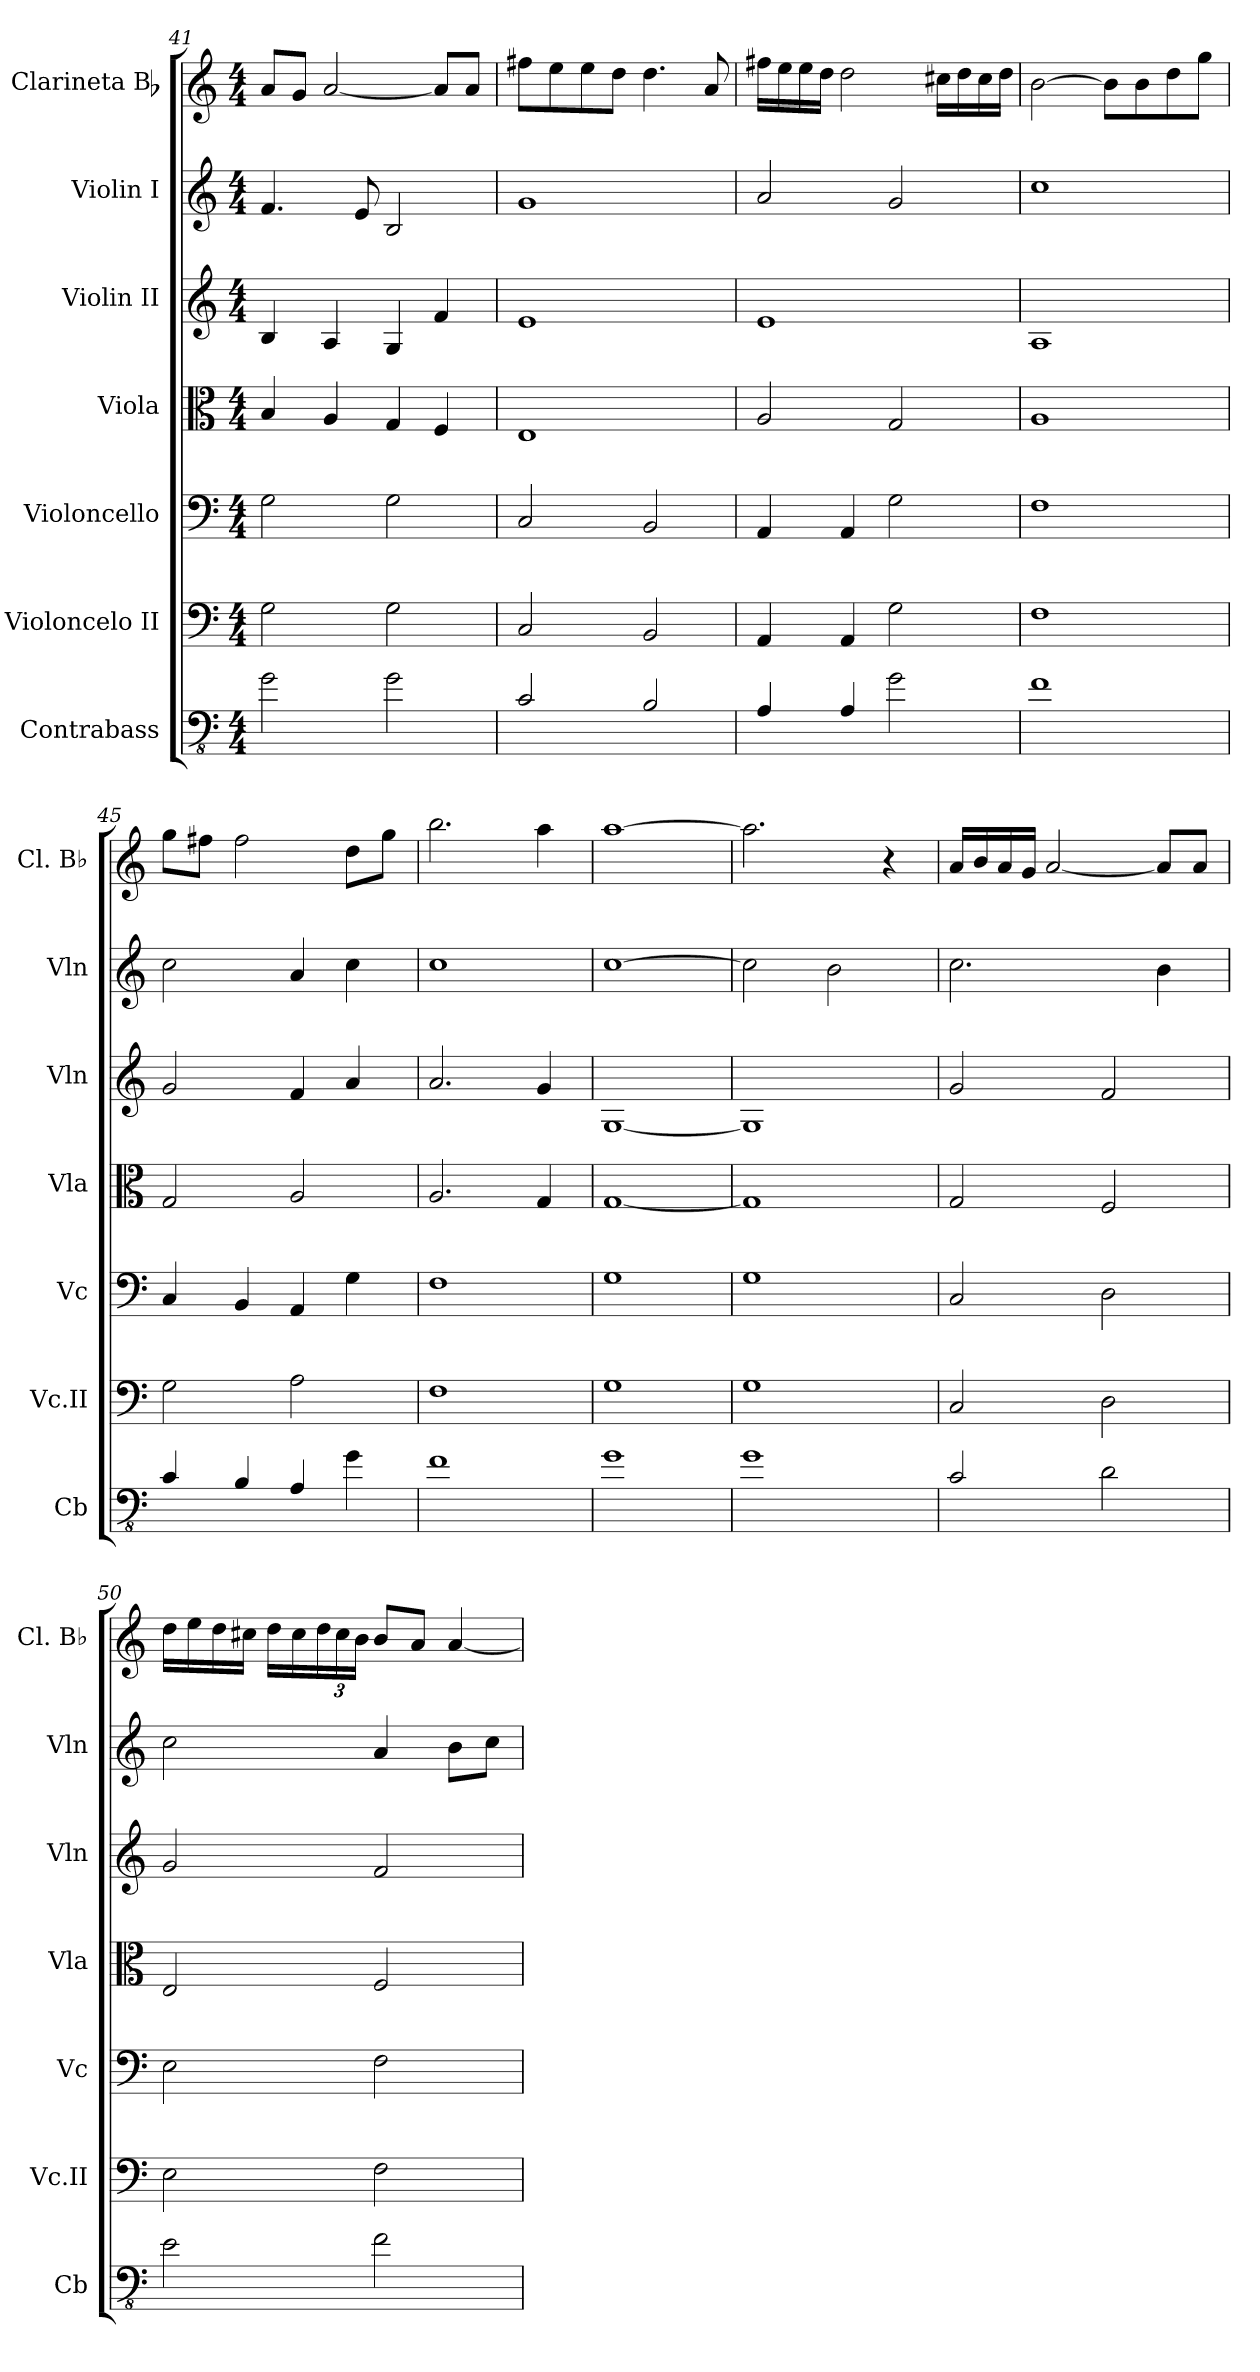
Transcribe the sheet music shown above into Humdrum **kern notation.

**kern	**kern	**kern	**kern	**kern	**kern	**kern
*part7	*part6	*part5	*part4	*part3	*part2	*part1
*staff7	*staff6	*staff5	*staff4	*staff3	*staff2	*staff1
*I"Contrabass	*I"Violoncelo II	*I"Violoncello	*I"Viola	*I"Violin II	*I"Violin I	*I"Clarineta Bb
*I'Cb	*I'Vc.II	*I'Vc	*I'Vla	*I'Vln	*I'Vln	*I'Cl. Bb
*clefFv4	*clefF4	*clefF4	*clefC3	*clefG2	*clefG2	*clefG2
*ITrd7c12	*	*	*	*	*	*ITrd1c2
*k[]	*k[]	*k[]	*k[]	*k[]	*k[]	*k[b-e-]
*M4/4	*M4/4	*M4/4	*M4/4	*M4/4	*M4/4	*M4/4
=41	=41	=41	=41	=41	=41	=41
2GG\	2G\	2G\	4B/	4B/	4.f/	8g/L
.	.	.	.	.	.	8f/J
.	.	.	4A/	4A/	.	[2g/
.	.	.	.	.	8e/	.
2GG\	2G\	2G\	4G/	4G/	2B/	.
.	.	.	4F/	4f/	.	8g/L]
.	.	.	.	.	.	8g/J
=42	=42	=42	=42	=42	=42	=42
2CC/	2C/	2C/	1E	1e	1g	8een\L
.	.	.	.	.	.	8dd\
.	.	.	.	.	.	8dd\
.	.	.	.	.	.	8cc\J
2BBB/	2BB/	2BB/	.	.	.	4.cc\
.	.	.	.	.	.	8g/
=43	=43	=43	=43	=43	=43	=43
4AAA/	4AA/	4AA/	2A/	1e	2a/	16een\LL
.	.	.	.	.	.	16dd\
.	.	.	.	.	.	16dd\
.	.	.	.	.	.	16cc\JJ
4AAA/	4AA/	4AA/	.	.	.	2cc\
2GG\	2G\	2G\	2G/	.	2g/	.
.	.	.	.	.	.	16bn\LL
.	.	.	.	.	.	16cc\
.	.	.	.	.	.	16b\
.	.	.	.	.	.	16cc\JJ
=44	=44	=44	=44	=44	=44	=44
1FF	1F	1F	1A	1A	1cc	[2a\
.	.	.	.	.	.	8a\L]
.	.	.	.	.	.	8a\
.	.	.	.	.	.	8cc\
.	.	.	.	.	.	8ff\J
!!LO:PB:g=z
=45	=45	=45	=45	=45	=45	=45
4CC/	2G\	4C/	2G/	2g/	2cc\	8ff\L
.	.	.	.	.	.	8een\J
4BBB/	.	4BB/	.	.	.	2ee\
4AAA/	2A\	4AA/	2A/	4f/	4a/	.
4GG\	.	4G\	.	4a/	4cc\	8cc\L
.	.	.	.	.	.	8ff\J
=46	=46	=46	=46	=46	=46	=46
1FF	1F	1F	2.A/	2.a/	1cc	2.aa\
.	.	.	4G/	4g/	.	4gg\
=47	=47	=47	=47	=47	=47	=47
1GG	1G	1G	[1G	[1G	[1cc	[1gg
=48	=48	=48	=48	=48	=48	=48
1GG	1G	1G	1G]	1G]	2cc\]	2.gg\]
.	.	.	.	.	2b\	.
.	.	.	.	.	.	4r
=49	=49	=49	=49	=49	=49	=49
2CC/	2C/	2C/	2G/	2g/	2.cc\	16g/LL
.	.	.	.	.	.	16a/
.	.	.	.	.	.	16g/
.	.	.	.	.	.	16f/JJ
.	.	.	.	.	.	[2g/
2DD\	2D\	2D\	2F/	2f/	.	.
.	.	.	.	.	4b\	8g/L]
.	.	.	.	.	.	8g/J
=50	=50	=50	=50	=50	=50	=50
2EE\	2E\	2E\	2E/	2g/	2cc\	16cc\LL
.	.	.	.	.	.	16dd\
.	.	.	.	.	.	16cc\
.	.	.	.	.	.	16bn\JJ
.	.	.	.	.	.	16cc\LL
.	.	.	.	.	.	16b\
*	*	*	*	*	*	*Xbrackettup
.	.	.	.	.	.	24cc\
.	.	.	.	.	.	24b\
.	.	.	.	.	.	24a\JJ
2FF\	2F\	2F\	2F/	2f/	4a/	8a/L
.	.	.	.	.	.	8g/J
.	.	.	.	.	8b\L	[4g/
.	.	.	.	.	8cc\J	.
=	=	=	=	=	=	=
*-	*-	*-	*-	*-	*-	*-
